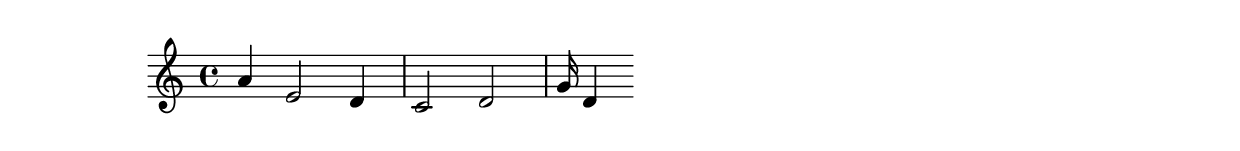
%{
Welcome to LilyPond
===================

Congratulations, LilyPond has been installed successfully.

Now to take it for the first test run.

  1. Save this file

  2. Select

       Compile > Typeset file

  from the menu.

  The file is processed, and

  3.  The PDF viewer will pop up. Click one of the noteheads.


That's it.  For more information, visit http://lilypond.org .

%}

\version "2.20.0"  % necessary for upgrading to future LilyPond versions.

\relative {
a'4 e2 d4 c2 d2 g16 d4 
}
